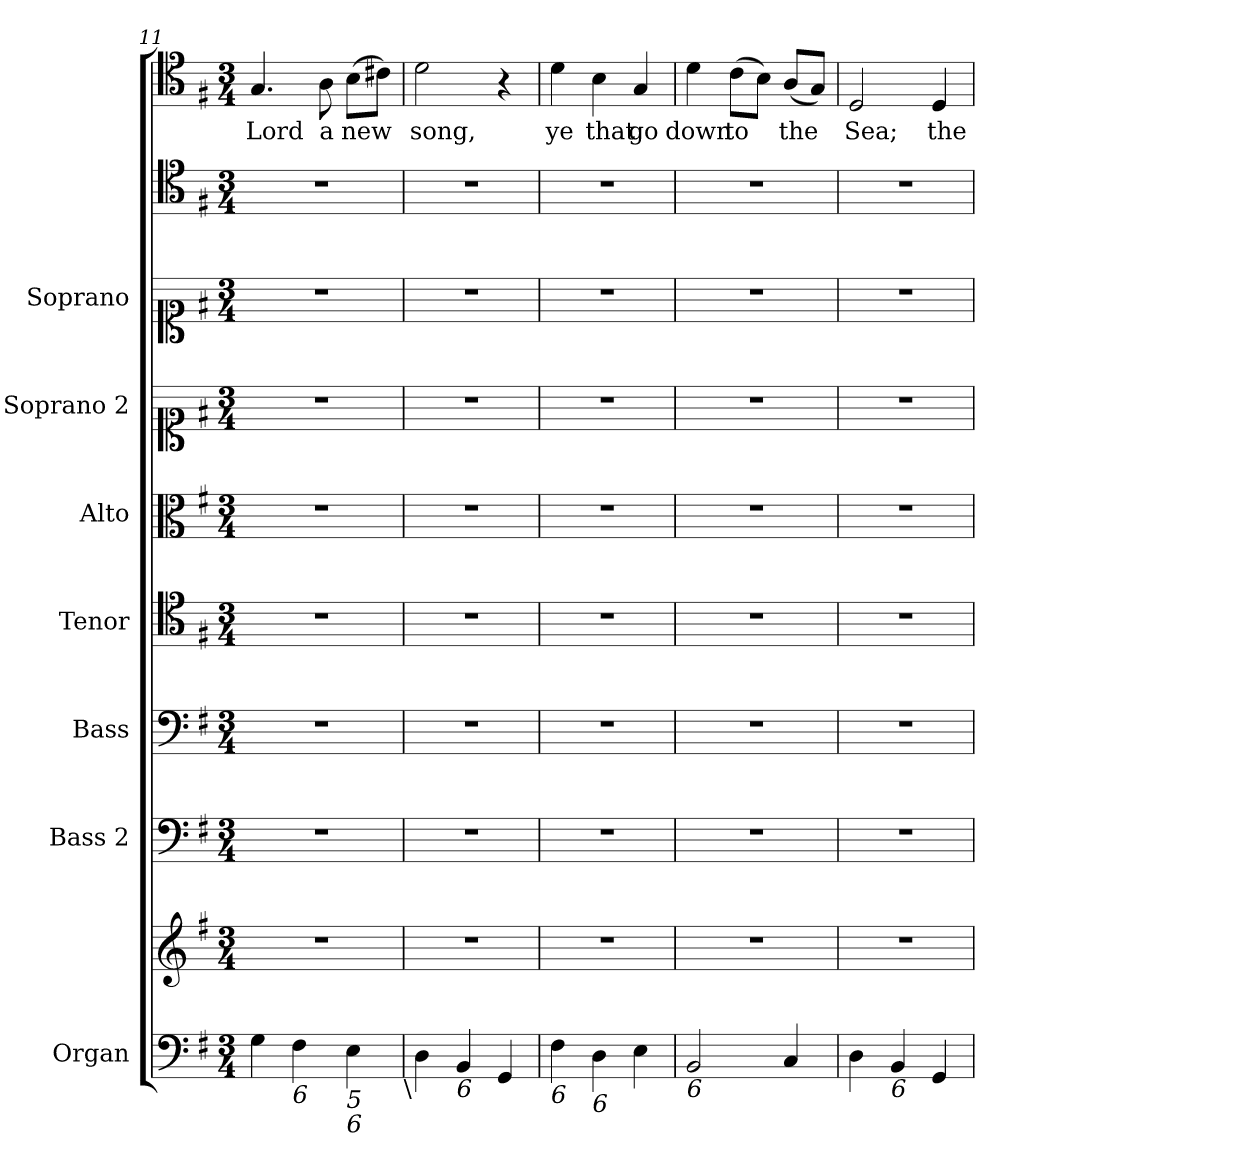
**kern	**kern	**kern	**kern	**kern	**kern	**kern	**kern	**kern	**kern	**text
*part9	*part9	*part8	*part7	*part6	*part5	*part4	*part3	*part2	*part1	*part1
*staff10	*staff9	*staff8	*staff7	*staff6	*staff5	*staff4	*staff3	*staff2	*staff1	*staff1
*I"Organ	*	*I"Bass 2	*I"Bass	*I"Tenor	*I"Alto	*I"Soprano 2	*I"Soprano	*	*	*
*I'Org.	*	*I'B	*I'B	*I'T	*I'A	*I'S	*I'S	*	*	*
*clefF4	*clefG2	*clefF4	*clefF4	*clefC4	*clefC3	*clefC1	*clefC1	*clefC4	*clefC4	*
*k[f#]	*k[f#]	*k[f#]	*k[f#]	*k[f#]	*k[f#]	*k[f#]	*k[f#]	*k[f#]	*k[f#]	*
*G:	*G:	*G:	*G:	*G:	*G:	*G:	*G:	*G:	*G:	*
*M3/4	*M3/4	*M3/4	*M3/4	*M3/4	*M3/4	*M3/4	*M3/4	*M3/4	*M3/4	*
=11	=11	=11	=11	=11	=11	=11	=11	=11	=11	=11
!	!	!	!	!	!	!	!	!	!	!LO:LY:b
4G\	2.r	2.r	2.r	2.r	2.r	2.r	2.r	2.r	4.G/	Lord
!LO:TX:b:i:t=6	!	!	!	!	!	!	!	!	!	!
4F#\	.	.	.	.	.	.	.	.	.	.
!	!	!	!	!	!	!	!	!	!	!LO:LY:b
.	.	.	.	.	.	.	.	.	8A\	a
!LO:TX:b:i:t=5	!	!	!	!	!	!	!	!	!	!
!LO:TX:b:i:t=6	!	!	!	!	!	!	!	!	!	!
!	!	!	!	!	!	!	!	!	!	!LO:LY:b
4E\	.	.	.	.	.	.	.	.	(>8B\L	new
.	.	.	.	.	.	.	.	.	8c#X\J)	.
!LO:TX:b:t=\	!	!	!	!	!	!	!	!	!	!
=12	=12	=12	=12	=12	=12	=12	=12	=12	=12	=12
!	!	!	!	!	!	!	!	!	!	!LO:LY:b
4D\	2.r	2.r	2.r	2.r	2.r	2.r	2.r	2.r	2d\	song,
!LO:TX:b:i:t=6	!	!	!	!	!	!	!	!	!	!
4BB/	.	.	.	.	.	.	.	.	.	.
4GG/	.	.	.	.	.	.	.	.	4r	.
=13	=13	=13	=13	=13	=13	=13	=13	=13	=13	=13
!LO:TX:b:i:t=6	!	!	!	!	!	!	!	!	!	!
!	!	!	!	!	!	!	!	!	!	!LO:LY:b
4F#\	2.r	2.r	2.r	2.r	2.r	2.r	2.r	2.r	4d\	ye
!LO:TX:b:i:t=6	!	!	!	!	!	!	!	!	!	!
!	!	!	!	!	!	!	!	!	!	!LO:LY:b
4D\	.	.	.	.	.	.	.	.	4B\	that
!	!	!	!	!	!	!	!	!	!	!LO:LY:b
4E\	.	.	.	.	.	.	.	.	4G/	go
=14	=14	=14	=14	=14	=14	=14	=14	=14	=14	=14
!LO:TX:b:i:t=6	!	!	!	!	!	!	!	!	!	!
!	!	!	!	!	!	!	!	!	!	!LO:LY:b
2BB/	2.r	2.r	2.r	2.r	2.r	2.r	2.r	2.r	4d\	down
!	!	!	!	!	!	!	!	!	!	!LO:LY:b
.	.	.	.	.	.	.	.	.	(>8c\L	to
.	.	.	.	.	.	.	.	.	8B\J)	.
!	!	!	!	!	!	!	!	!	!	!LO:LY:b
4C/	.	.	.	.	.	.	.	.	(<8A/L	the
.	.	.	.	.	.	.	.	.	8G/J)	.
=15	=15	=15	=15	=15	=15	=15	=15	=15	=15	=15
!	!	!	!	!	!	!	!	!	!	!LO:LY:b
4D\	2.r	2.r	2.r	2.r	2.r	2.r	2.r	2.r	2D/	Sea;
!LO:TX:b:i:t=6	!	!	!	!	!	!	!	!	!	!
4BB/	.	.	.	.	.	.	.	.	.	.
!	!	!	!	!	!	!	!	!	!	!LO:LY:b
4GG/	.	.	.	.	.	.	.	.	4D/	the
=	=	=	=	=	=	=	=	=	=	=
*-	*-	*-	*-	*-	*-	*-	*-	*-	*-	*-
